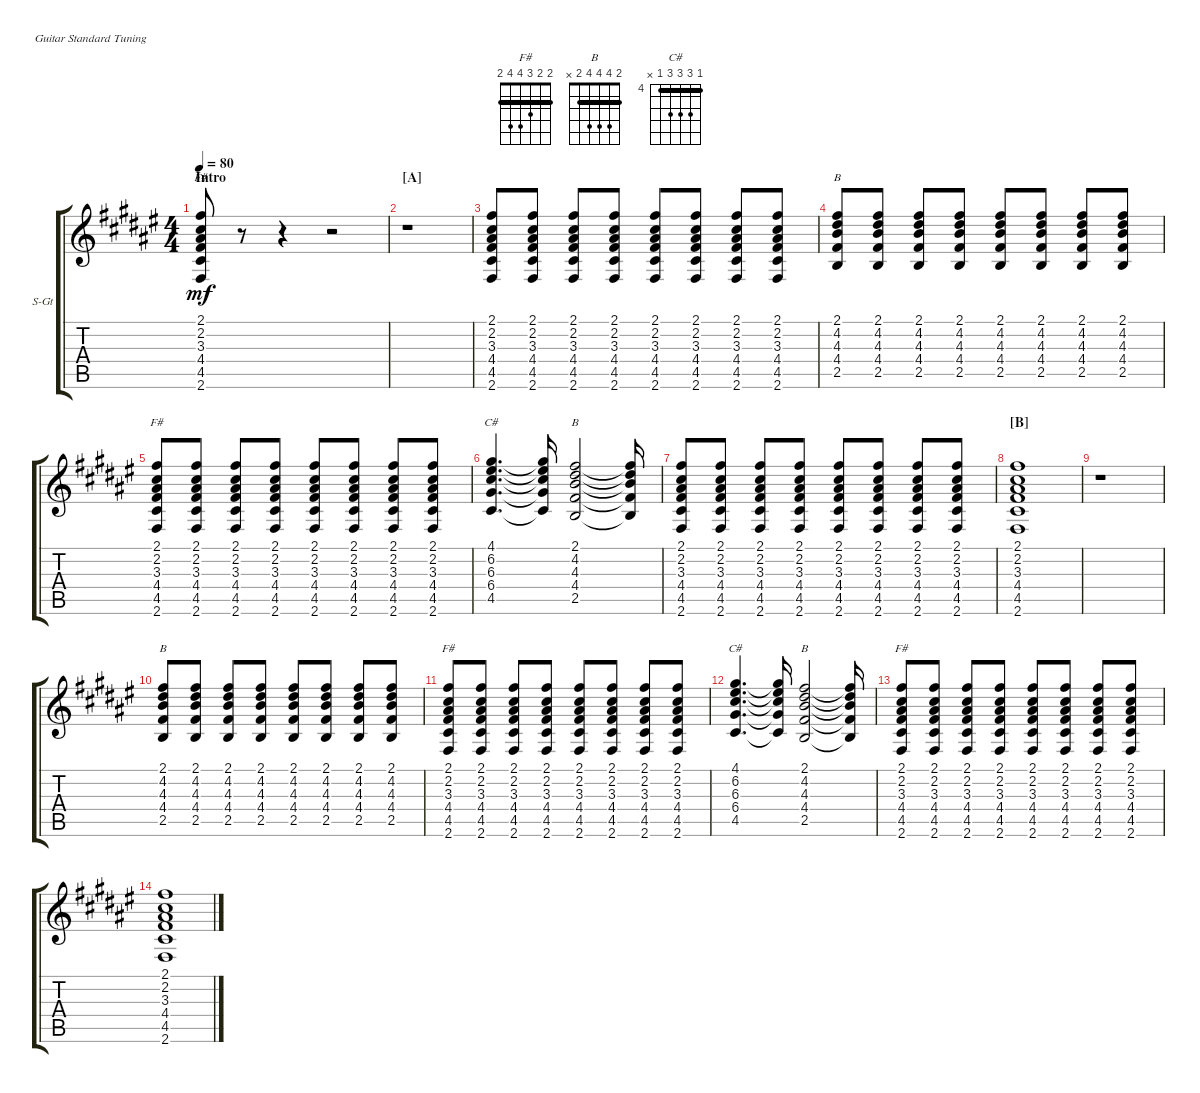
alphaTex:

\defaultSystemsLayout 4
\bracketExtendMode groupsimilarinstruments
\firstSystemTrackNameOrientation horizontal
\otherSystemsTrackNameOrientation horizontal
\track ("Steel Guitar" "S-Gt") {instrument acousticguitarsteel}
\staff {score tabs}
\tuning (E4 B3 G3 D3 A2 E2)
\chord ("F#" 2 2 3 4 4 2) {barre (2 2)}
\chord ("B" 2 4 4 4 2 x) {barre 2}
\chord ("C#" 4 6 6 6 4 x) {firstfret 4 barre 4}
\ts (4 4)
\section ("" "Intro")
\tempo 80
\clef g2
\ks f#
(2.6 4.5 4.4 3.3 2.2 2.1).8{ch "F#" dy mf instrument acousticguitarsteel} r.8 r.4 r.2 |
\section ("A" "")
r.1 |
(2.6 4.5 4.4 3.3 2.2 2.1).8 (2.6 4.5 4.4 3.3 2.2 2.1).8 (2.6 4.5 4.4 3.3 2.2 2.1).8 (2.6 4.5 4.4 3.3 2.2 2.1).8 (2.6 4.5 4.4 3.3 2.2 2.1).8 (2.6 4.5 4.4 3.3 2.2 2.1).8 (2.6 4.5 4.4 3.3 2.2 2.1).8 (2.6 4.5 4.4 3.3 2.2 2.1).8 |
(2.5 4.4 4.3 4.2 2.1).8{ch "B"} (2.5 4.4 4.3 4.2 2.1).8 (2.5 4.4 4.3 4.2 2.1).8 (2.5 4.4 4.3 4.2 2.1).8 (2.5 4.4 4.3 4.2 2.1).8 (2.5 4.4 4.3 4.2 2.1).8 (2.5 4.4 4.3 4.2 2.1).8 (2.5 4.4 4.3 4.2 2.1).8 |
(2.6 4.5 4.4 3.3 2.2 2.1).8{ch "F#"} (2.6 4.5 4.4 3.3 2.2 2.1).8 (2.6 4.5 4.4 3.3 2.2 2.1).8 (2.6 4.5 4.4 3.3 2.2 2.1).8 (2.6 4.5 4.4 3.3 2.2 2.1).8 (2.6 4.5 4.4 3.3 2.2 2.1).8 (2.6 4.5 4.4 3.3 2.2 2.1).8 (2.6 4.5 4.4 3.3 2.2 2.1).8 |
(4.5 6.4 6.3 6.2 4.1).4{d ch "C#"} (4.5{t} 6.4{t} 6.3{t} 6.2{t} 4.1{t}).16 (2.5 4.4 4.3 4.2 2.1).2{ch "B"} (2.1{t} 4.2{t} 4.3{t} 4.4{t} 2.5{t}).16 |
(2.6 4.5 4.4 3.3 2.2 2.1).8 (2.6 4.5 4.4 3.3 2.2 2.1).8 (2.6 4.5 4.4 3.3 2.2 2.1).8 (2.6 4.5 4.4 3.3 2.2 2.1).8 (2.6 4.5 4.4 3.3 2.2 2.1).8 (2.6 4.5 4.4 3.3 2.2 2.1).8 (2.6 4.5 4.4 3.3 2.2 2.1).8 (2.6 4.5 4.4 3.3 2.2 2.1).8 |
\section ("B" "")
(2.6 4.5 4.4 3.3 2.2 2.1).1 |
r.1 |
(2.5 4.4 4.3 4.2 2.1).8{ch "B"} (2.5 4.4 4.3 4.2 2.1).8 (2.5 4.4 4.3 4.2 2.1).8 (2.5 4.4 4.3 4.2 2.1).8 (2.5 4.4 4.3 4.2 2.1).8 (2.5 4.4 4.3 4.2 2.1).8 (2.5 4.4 4.3 4.2 2.1).8 (2.5 4.4 4.3 4.2 2.1).8 |
(2.6 4.5 4.4 3.3 2.2 2.1).8{ch "F#"} (2.6 4.5 4.4 3.3 2.2 2.1).8 (2.6 4.5 4.4 3.3 2.2 2.1).8 (2.6 4.5 4.4 3.3 2.2 2.1).8 (2.6 4.5 4.4 3.3 2.2 2.1).8 (2.6 4.5 4.4 3.3 2.2 2.1).8 (2.6 4.5 4.4 3.3 2.2 2.1).8 (2.6 4.5 4.4 3.3 2.2 2.1).8 |
(4.5 6.4 6.3 6.2 4.1).4{d ch "C#"} (4.5{t} 6.4{t} 6.3{t} 6.2{t} 4.1{t}).16 (2.5 4.4 4.3 4.2 2.1).2{ch "B"} (2.1{t} 4.2{t} 4.3{t} 4.4{t} 2.5{t}).16 |
(2.6 4.5 4.4 3.3 2.2 2.1).8{ch "F#"} (2.6 4.5 4.4 3.3 2.2 2.1).8 (2.6 4.5 4.4 3.3 2.2 2.1).8 (2.6 4.5 4.4 3.3 2.2 2.1).8 (2.6 4.5 4.4 3.3 2.2 2.1).8 (2.6 4.5 4.4 3.3 2.2 2.1).8 (2.6 4.5 4.4 3.3 2.2 2.1).8 (2.6 4.5 4.4 3.3 2.2 2.1).8 |
(2.6 4.5 4.4 3.3 2.2 2.1).1
